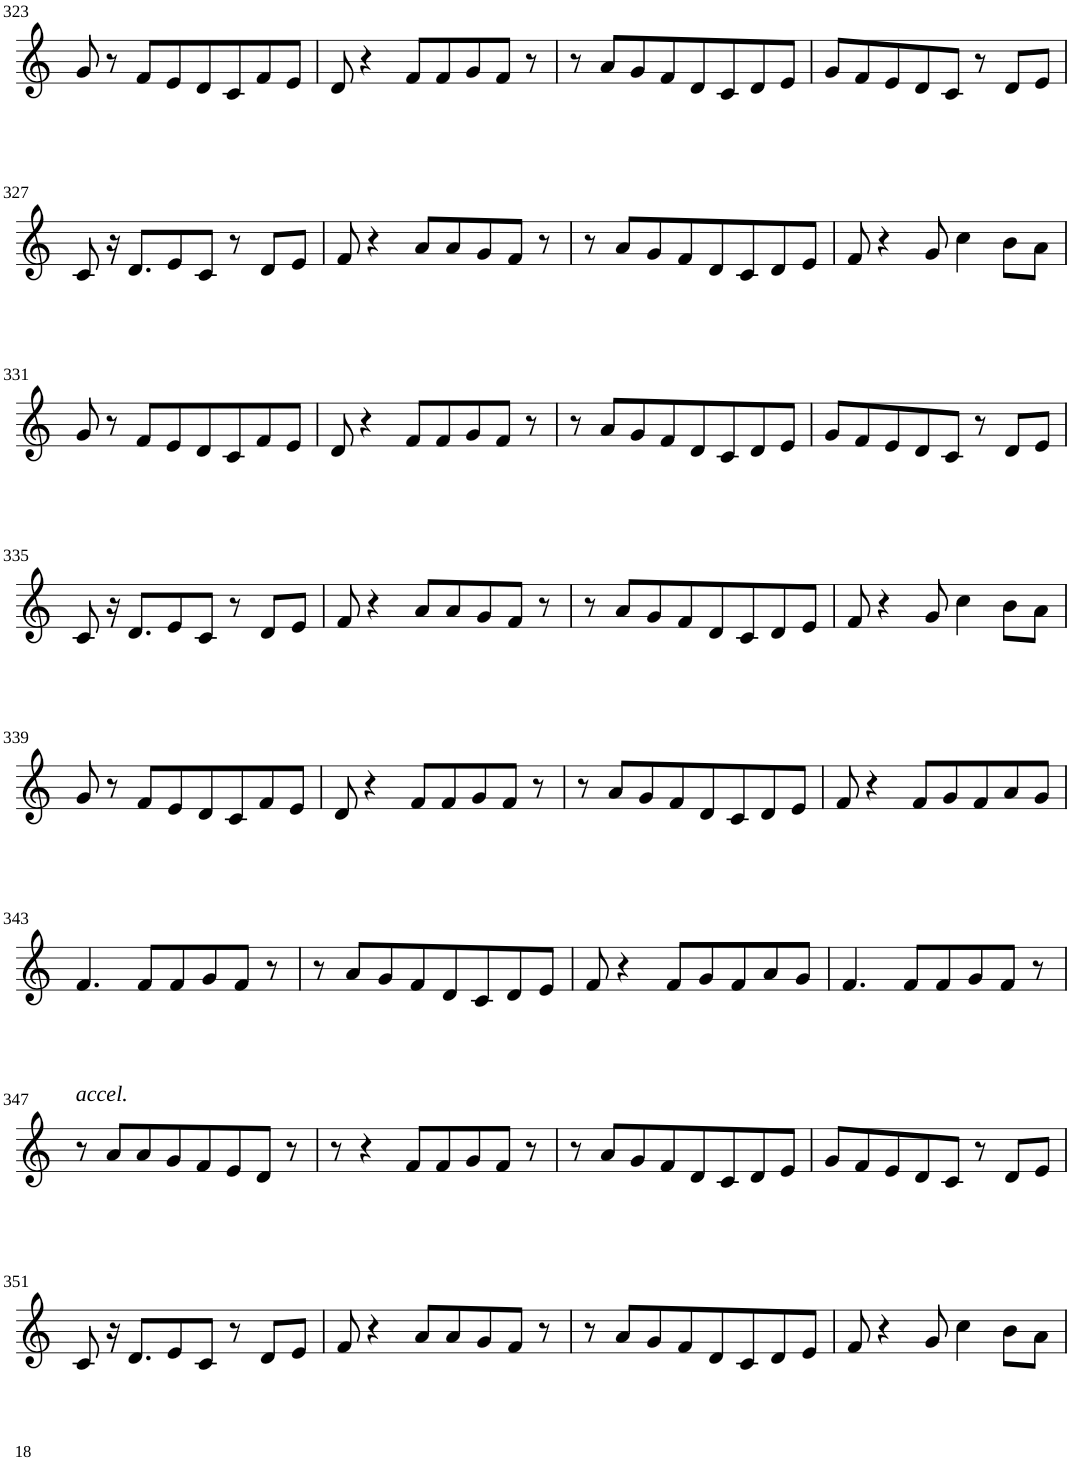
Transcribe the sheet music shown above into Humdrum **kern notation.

**kern
*part1
*staff1
*I"Violin
!!LO:PB:g=z
*clefG2
*k[]
*M8/8
=323
8g/
8r
8f/L
8e/
8d/
8c/
8f/
8e/J
=324
8d/
4r
8f/L
8f/
8g/
8f/J
8r
=325
8r
8a/L
8g/
8f/
8d/
8c/
8d/
8e/J
=326
8g/L
8f/
8e/
8d/
8c/J
8r
8d/L
8e/J
!!LO:LB:g=z
=327
8c/
16r
8.d/L
8e/
8c/J
8r
8d/L
8e/J
=328
8f/
4r
8a/L
8a/
8g/
8f/J
8r
=329
8r
8a/L
8g/
8f/
8d/
8c/
8d/
8e/J
=330
8f/
4r
8g/
4cc\
8b\L
8a\J
!!LO:LB:g=z
=331
8g/
8r
8f/L
8e/
8d/
8c/
8f/
8e/J
=332
8d/
4r
8f/L
8f/
8g/
8f/J
8r
=333
8r
8a/L
8g/
8f/
8d/
8c/
8d/
8e/J
=334
8g/L
8f/
8e/
8d/
8c/J
8r
8d/L
8e/J
!!LO:LB:g=z
=335
8c/
16r
8.d/L
8e/
8c/J
8r
8d/L
8e/J
=336
8f/
4r
8a/L
8a/
8g/
8f/J
8r
=337
8r
8a/L
8g/
8f/
8d/
8c/
8d/
8e/J
=338
8f/
4r
8g/
4cc\
8b\L
8a\J
!!LO:LB:g=z
=339
8g/
8r
8f/L
8e/
8d/
8c/
8f/
8e/J
=340
8d/
4r
8f/L
8f/
8g/
8f/J
8r
=341
8r
8a/L
8g/
8f/
8d/
8c/
8d/
8e/J
=342
8f/
4r
8f/L
8g/
8f/
8a/
8g/J
!!LO:LB:g=z
=343
4.f/
8f/L
8f/
8g/
8f/J
8r
=344
8r
8a/L
8g/
8f/
8d/
8c/
8d/
8e/J
=345
8f/
4r
8f/L
8g/
8f/
8a/
8g/J
=346
4.f/
8f/L
8f/
8g/
8f/J
8r
!!LO:LB:g=z
=347
!LO:TX:a:i:t=accel.
8r
8a/L
8a/
8g/
8f/
8e/
8d/J
8r
=348
8r
4r
8f/L
8f/
8g/
8f/J
8r
=349
8r
8a/L
8g/
8f/
8d/
8c/
8d/
8e/J
=350
8g/L
8f/
8e/
8d/
8c/J
8r
8d/L
8e/J
!!LO:LB:g=z
=351
8c/
16r
8.d/L
8e/
8c/J
8r
8d/L
8e/J
=352
8f/
4r
8a/L
8a/
8g/
8f/J
8r
=353
8r
8a/L
8g/
8f/
8d/
8c/
8d/
8e/J
=354
8f/
4r
8g/
4cc\
8b\L
8a\J
=
*-
